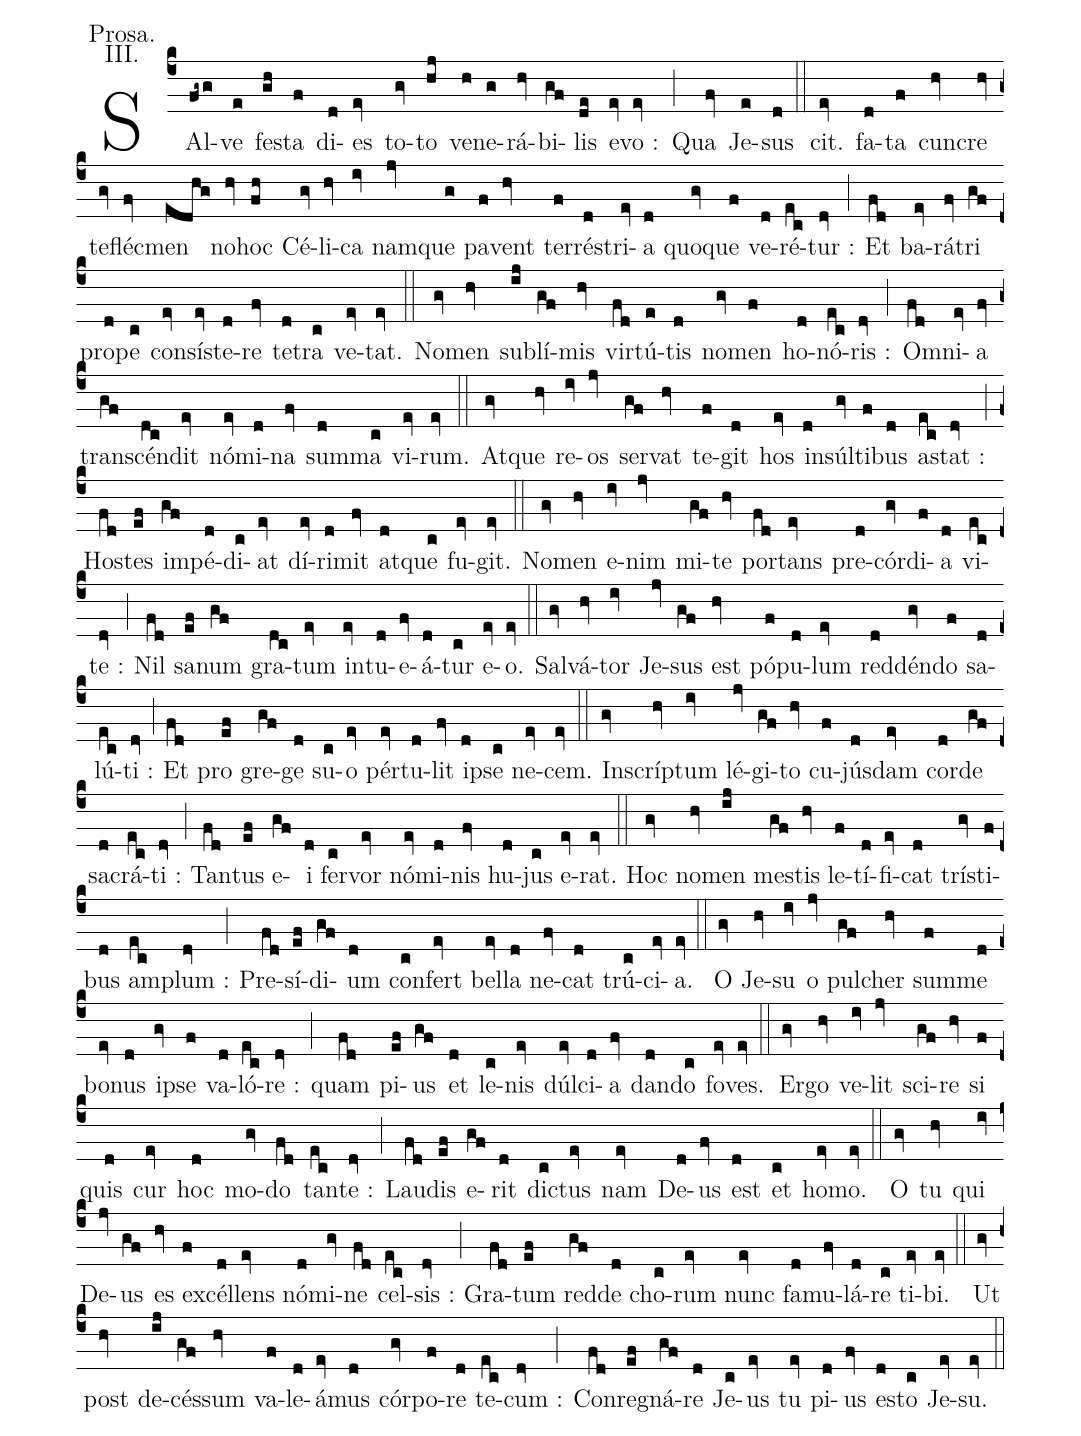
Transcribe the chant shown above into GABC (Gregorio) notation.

annotation: Prosa.;
annotation: III.;
%%
(c4)
SAl(fg~g)ve(e) fes(gh)ta(f) di(d)es(ev) to(gv)to(hj) ve(h)ne(g)rá(hv)bi(gf)lis(de) e(ev)vo :(ev) (;)
Qua(fv) Je(e)sus(d) (::)
cit.(ev) fa(d)ta(f) cunc(hv)re(hv) te(gv)fléc(fv)men(edhg) no(hv)hoc(fh) Cé(gv)li(hv)ca(iv) nam(jv)que(g) pa(f)vent(hv) ter(f)rés(d)tri(ev)a(d) quo(gv)que(f) ve(d)ré(ec)tur :(dv) (;)
Et(fd) ba(ev)rá(fv)tri(gf) pro(d)pe(c) con(ev)sís(ev)te(d)re(fv) te(d)tra(c) ve(ev)tat.(ev) (::)
No(gv)men(hv) sub(ij)lí(gf)mis(hv) vir(fd)tú(e)tis(d) no(gv)men(f) ho(d)nó(ec)ris :(dv) (;)
Om(fd)ni(ev)a(fv) trans(gf)cén(dc)dit(ev) nó(ev)mi(d)na(fv) sum(d)ma(c) vi(ev)rum.(ev) (::)
At(gv)que(hv) re(iv)os(jv) ser(gf)vat(hv) te(f)git(d) hos(ev) in(d)súl(gv)ti(f)bus(d) as(ec)tat :(dv) (;)
Hos(fd)tes(ef) im(gf)pé(d)di(c)at(ev) dí(ev)ri(d)mit(fv) at(d)que(c) fu(ev)git.(ev) (::)
No(gv)men(hv) e(iv)nim(jv) mi(gf)te(hv) por(fd)tans(ev) pre(d)cór(gv)di(f)a(d) vi(ec)te :(dv) (;)
Nil(fd) sa(ef)num(gf) gra(dc)tum(ev) in(ev)tu(d)e(fv)á(d)tur(c) e(ev)o.(ev) (::)
Sal(gv)vá(hv)tor(iv) Je(jv)sus(gf) est(hv) pó(f)pu(d)lum(ev) red(d)dén(gv)do(f) sa(d)lú(ec)ti :(dv) (;)
Et(fd) pro(ef) gre(gf)ge(d) su(c)o(ev) pér(ev)tu(d)lit(fv) ip(d)se(c) ne(ev)cem.(ev) (::)
In(gv)scríp(hv)tum(iv) lé(jv)gi(gf)to(hv) cu(f)jús(d)dam(ev) cor(d)de(gf) sa(d)crá(ec)ti :(dv) (;)
Tan(fd)tus(ef) e(gf)i(d) fer(c)vor(ev) nó(ev)mi(d)nis(fv) hu(d)jus(c) e(ev)rat.(ev) (::)
Hoc(gv) no(hv)men(ij) mes(gf)tis(hv) le(f)tí(d)fi(ev)cat(d) trís(gv)ti(f)bus(d) am(ec)plum :(dv) (;)
Pre(fd)sí(ef)di(gf)um(d) con(c)fert(ev) bel(ev)la(d) ne(fv)cat(d) trú(c)ci(ev)a.(ev) (::)
O(gv) Je(hv)su(iv) o(jv) pul(gf)cher(hv) sum(f)me(d) bo(ev)nus(d) ip(gv)se(f) va(d)ló(ec)re :(dv) (;)
quam(fd) pi(ef)us(gf) et(d) le(c)nis(ev) dúl(ev)ci(d)a(fv) dan(d)do(c) fo(ev)ves.(ev) (::)
Er(gv)go(hv) ve(iv)lit(jv) sci(gf)re(hv) si(f) quis(d) cur(ev) hoc(d) mo(gv)do(fd) tan(ec)te :(dv) (;)
Lau(fd)dis(ef) e(gf)rit(d) dic(c)tus(ev) nam(ev) De(d)us(fv) est(d) et(c) ho(ev)mo.(ev) (::)
O(gv) tu(hv) qui(iv) De(jv)us(gf) es(hv) ex(f)cél(d)lens(ev) nó(d)mi(gv)ne(fd) cel(ec)sis :(dv) (;)
Gra(fd)tum(ef) red(gf)de(d) cho(c)rum(ev) nunc(ev) fa(d)mu(fv)lá(d)re(c) ti(ev)bi.(ev) (::)
Ut(gv) post(hv) de(ij)cés(gf)sum(hv) va(f)le(d)á(ev)mus(d) cór(gv)po(f)re(d) te(ec)cum :(dv) (;)
Con(fd)reg(ef)ná(gf)re(d) Je(c)us(ev) tu(ev) pi(d)us(fv) es(d)to(c) Je(ev)su.(ev) (::)
